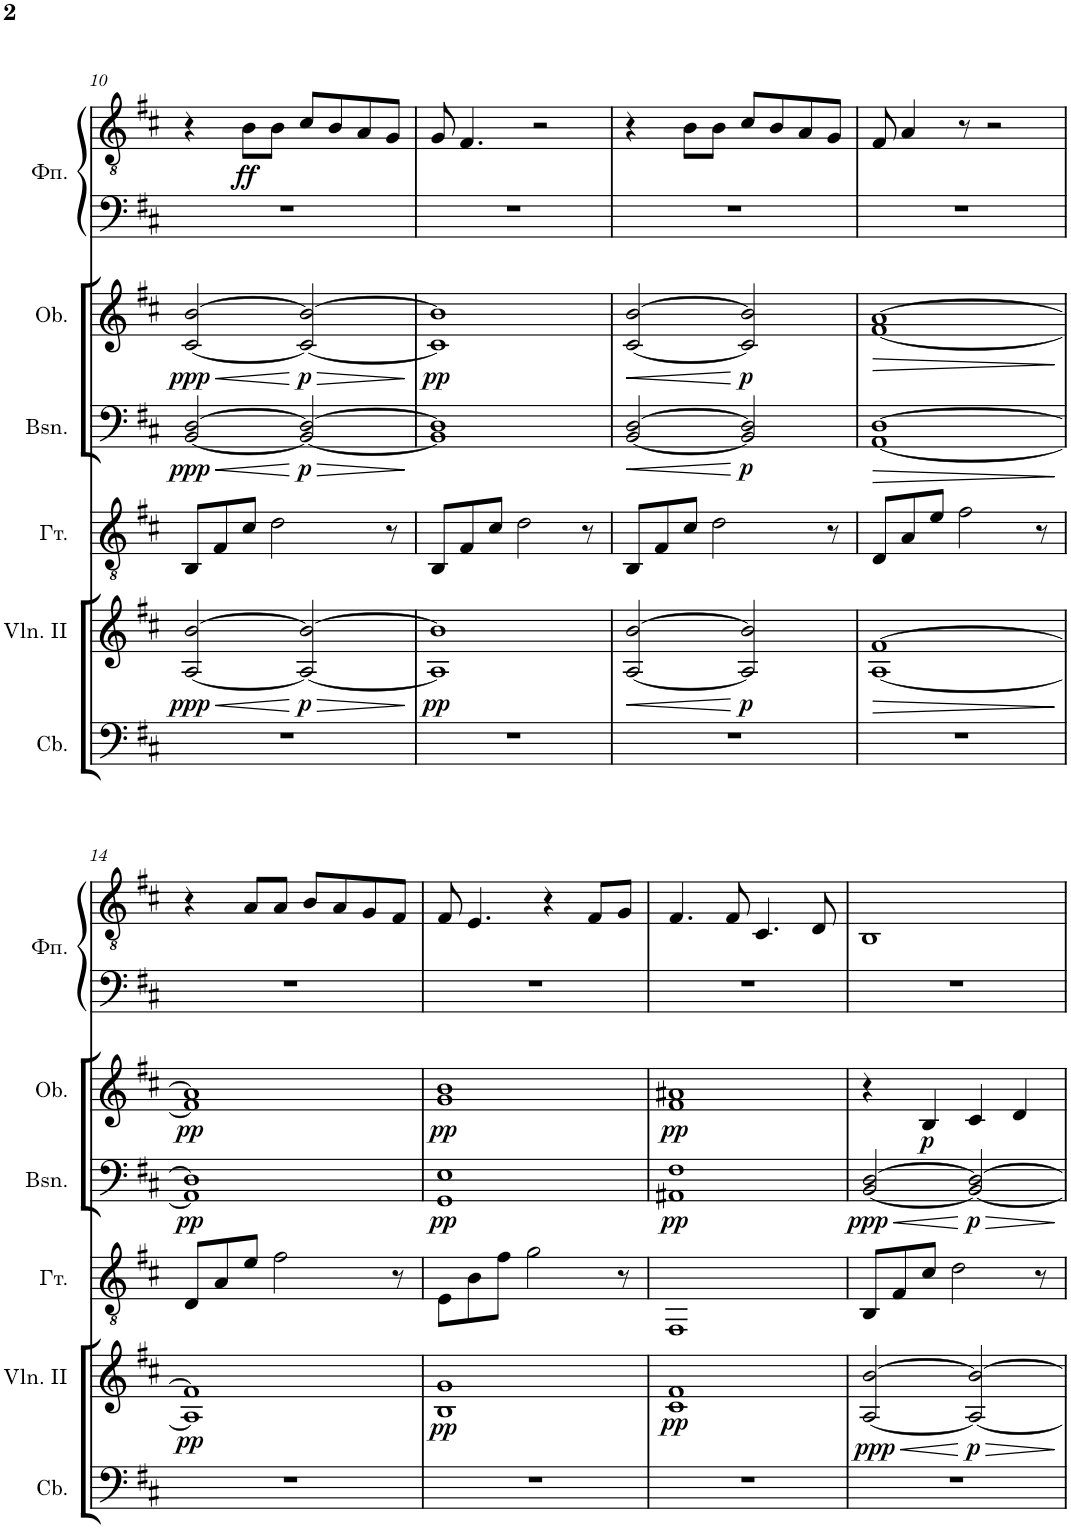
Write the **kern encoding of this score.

**kern	**kern	**dynam	**kern	**kern	**dynam	**kern	**dynam	**kern	**kern	**dynam
*part6	*part5	*part5	*part4	*part3	*part3	*part2	*part2	*part1	*part1	*part1
*staff7	*staff6	*staff6	*staff5	*staff4	*staff4	*staff3	*staff3	*staff2	*staff1	*staff1/2
*I"Contrabasses	*I"Violins II	*	*I"Классическая гитара	*I"Bassoons	*	*I"Oboes	*	*I"Фортепиано	*	*
*I'Cb.	*I'Vln. II	*	*	*I'Bsn.	*	*I'Ob.	*	*	*	*
!!LO:PB:g=z
*clefF4	*clefG2	*	*clefGv2	*clefF4	*	*clefG2	*	*clefF4	*clefGv2	*
*Trd7c12	*	*	*	*	*	*	*	*	*	*
*k[f#c#]	*k[f#c#]	*	*k[f#c#]	*k[f#c#]	*	*k[f#c#]	*	*k[f#c#]	*k[f#c#]	*
*M4/4	*M4/4	*	*M4/4	*M4/4	*	*M4/4	*	*M4/4	*M4/4	*
=10	=10	=10	=10	=10	=10	=10	=10	=10	=10	=10
!	!	!LO:HP:b	!	!	!LO:HP:b	!	!LO:HP:b	!	!	!
!	!	!LO:DY:n=1:b	!	!	!LO:DY:n=1:b	!	!LO:DY:n=1:b	!	!	!
1r	[2A/ [2b/	< ppp	8BB/L	[2BB/ [2D/	< ppp	[2c#/ [2b/	< ppp	1r	4r	.
.	.	.	8F#/	.	.	.	.	.	.	.
!	!	!	!	!	!	!	!	!	!	!LO:DY:b
.	.	.	8c#/J	.	.	.	.	.	8B\L	ff
.	.	.	2d\	.	.	.	.	.	8B\J	.
!	!	!LO:HP:n=1:b	!	!	!LO:HP:n=1:b	!	!LO:HP:n=1:b	!	!	!
!	!	!LO:DY:n=2:b	!	!	!LO:DY:n=2:b	!	!LO:DY:n=2:b	!	!	!
.	2A/_ 2b/_	[ > p	.	2BB/_ 2D/_	[ > p	2c#/_ 2b/_	[ > p	.	8c#/L	.
.	.	.	.	.	.	.	.	.	8B/	.
.	.	.	.	.	.	.	.	.	8A/	.
.	.	.	8r	.	.	.	.	.	8G/J	.
.	.	]	.	.	]	.	]	.	.	.
=11	=11	=11	=11	=11	=11	=11	=11	=11	=11	=11
!	!	!LO:DY:b	!	!	!	!	!LO:DY:b	!	!	!
1r	1A] 1b]	pp	8BB/L	1BB] 1D]	.	1c#] 1b]	pp	1r	8G/	.
.	.	.	8F#/	.	.	.	.	.	4.F#/	.
.	.	.	8c#/J	.	.	.	.	.	.	.
.	.	.	2d\	.	.	.	.	.	.	.
.	.	.	.	.	.	.	.	.	2r	.
.	.	.	8r	.	.	.	.	.	.	.
=12	=12	=12	=12	=12	=12	=12	=12	=12	=12	=12
!	!	!LO:HP:b	!	!	!LO:HP:b	!	!LO:HP:b	!	!	!
1r	[2A/ [2b/	<	8BB/L	[2BB/ [2D/	<	[2c#/ [2b/	<	1r	4r	.
.	.	.	8F#/	.	.	.	.	.	.	.
.	.	.	8c#/J	.	.	.	.	.	8B\L	.
.	.	.	2d\	.	.	.	.	.	8B\J	.
!	!	!LO:DY:n=1:b	!	!	!LO:DY:n=1:b	!	!LO:DY:n=1:b	!	!	!
.	2A/] 2b/]	[ p	.	2BB/] 2D/]	[ p	2c#/] 2b/]	[ p	.	8c#/L	.
.	.	.	.	.	.	.	.	.	8B/	.
.	.	.	.	.	.	.	.	.	8A/	.
.	.	.	8r	.	.	.	.	.	8G/J	.
=13	=13	=13	=13	=13	=13	=13	=13	=13	=13	=13
!	!	!LO:HP:b	!	!	!LO:HP:b	!	!LO:HP:b	!	!	!
1r	[1A [1f#	>	8D/L	[1AA [1D	>	[1f# [1a	>	1r	8F#/	.
.	.	.	8A/	.	.	.	.	.	4A/	.
.	.	.	8e/J	.	.	.	.	.	.	.
.	.	.	2f#\	.	.	.	.	.	8r	.
.	.	.	.	.	.	.	.	.	2r	.
.	.	.	8r	.	.	.	.	.	.	.
.	.	]	.	.	]	.	]	.	.	.
!!LO:LB:g=z
=14	=14	=14	=14	=14	=14	=14	=14	=14	=14	=14
!	!	!LO:DY:b	!	!	!LO:DY:b	!	!LO:DY:b	!	!	!
1r	1A] 1f#]	pp	8D/L	1AA] 1D]	pp	1f#] 1a]	pp	1r	4r	.
.	.	.	8A/	.	.	.	.	.	.	.
.	.	.	8e/J	.	.	.	.	.	8A/L	.
.	.	.	2f#\	.	.	.	.	.	8A/J	.
.	.	.	.	.	.	.	.	.	8B/L	.
.	.	.	.	.	.	.	.	.	8A/	.
.	.	.	.	.	.	.	.	.	8G/	.
.	.	.	8r	.	.	.	.	.	8F#/J	.
=15	=15	=15	=15	=15	=15	=15	=15	=15	=15	=15
!	!	!LO:DY:b	!	!	!LO:DY:b	!	!LO:DY:b	!	!	!
1r	1B 1g	pp	8E\L	1GG 1E	pp	1g 1b	pp	1r	8F#/	.
.	.	.	8B\	.	.	.	.	.	4.E/	.
.	.	.	8f#\J	.	.	.	.	.	.	.
.	.	.	2g\	.	.	.	.	.	.	.
.	.	.	.	.	.	.	.	.	4r	.
.	.	.	.	.	.	.	.	.	8F#/L	.
.	.	.	8r	.	.	.	.	.	8G/J	.
=16	=16	=16	=16	=16	=16	=16	=16	=16	=16	=16
!	!	!LO:DY:b	!	!	!LO:DY:b	!	!LO:DY:b	!	!	!
1r	1c# 1f#	pp	1FF#	1AA#X 1F#	pp	1f# 1a#X	pp	1r	4.F#/	.
.	.	.	.	.	.	.	.	.	8F#/	.
.	.	.	.	.	.	.	.	.	4.C#/	.
.	.	.	.	.	.	.	.	.	8D/	.
=17	=17	=17	=17	=17	=17	=17	=17	=17	=17	=17
!	!	!LO:HP:b	!	!	!LO:HP:b	!	!	!	!	!
!	!	!LO:DY:n=1:b	!	!	!LO:DY:n=1:b	!	!	!	!	!
1r	[2A/ [2b/	< ppp	8BB/L	[2BB/ [2D/	< ppp	4r	.	1r	1BB	.
.	.	.	8F#/	.	.	.	.	.	.	.
!	!	!	!	!	!	!	!LO:DY:b	!	!	!
.	.	.	8c#/J	.	.	4B/	p	.	.	.
.	.	.	2d\	.	.	.	.	.	.	.
!	!	!LO:HP:n=1:b	!	!	!LO:HP:n=1:b	!	!	!	!	!
!	!	!LO:DY:n=2:b	!	!	!LO:DY:n=2:b	!	!	!	!	!
.	2A/_ 2b/_	[ > p	.	2BB/_ 2D/_	[ > p	4c#/	.	.	.	.
.	.	.	.	.	.	4d/	.	.	.	.
.	.	.	8r	.	.	.	.	.	.	.
.	.	]	.	.	]	.	.	.	.	.
=	=	=	=	=	=	=	=	=	=	=
*-	*-	*-	*-	*-	*-	*-	*-	*-	*-	*-
